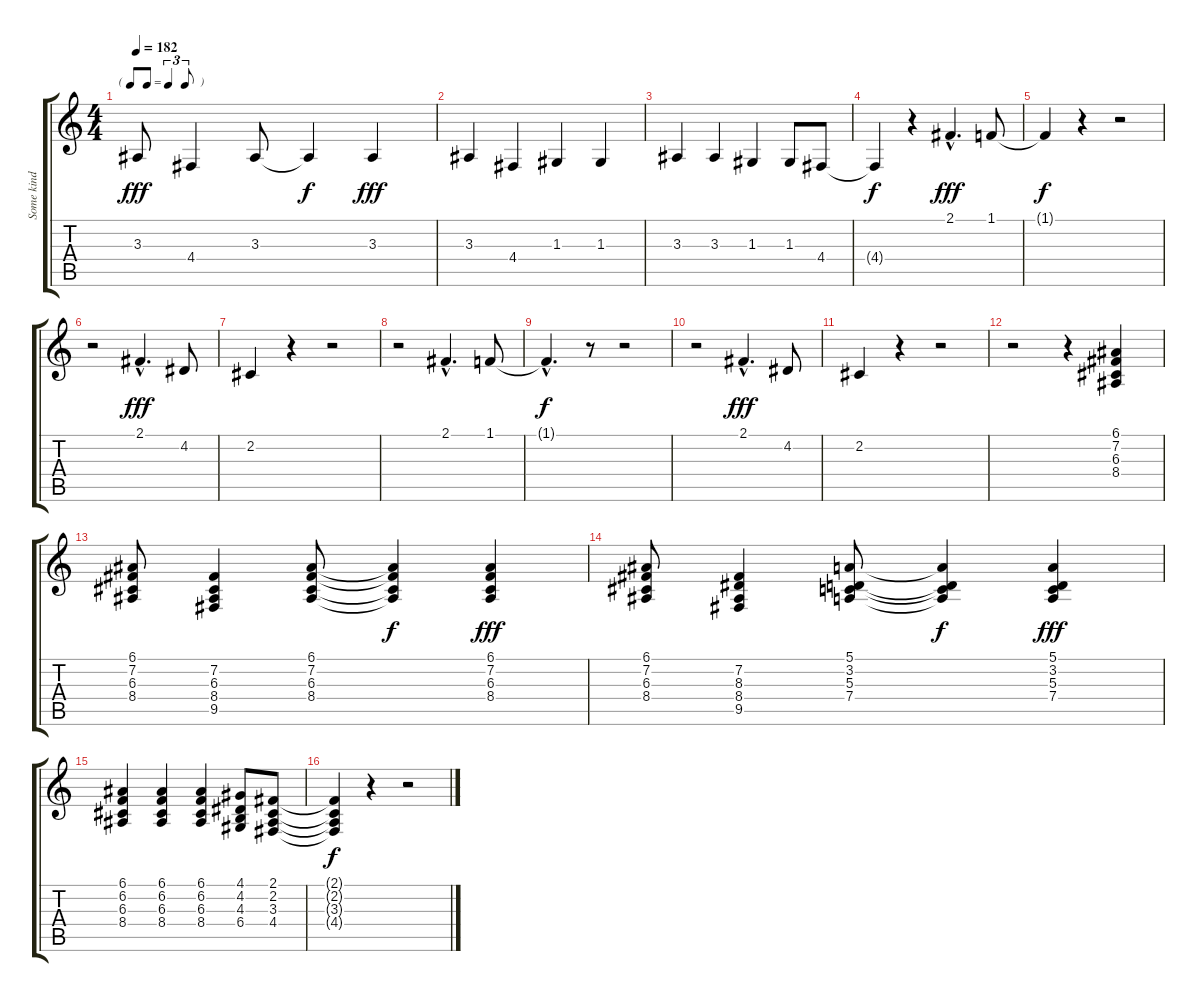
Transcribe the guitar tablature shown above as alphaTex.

\track ("Some kind of vocal interpretations" "Some kind ") {instrument lead6voice}
\staff {score tabs}
\tuning (E4 B3 G3 D3 A2 E2) {hide}
\ts (4 4)
\tf triplet8th
\tempo 182
\clef g2
\ks c
3.3.8{dy fff} 4.4.4 3.3.8 3.3{t}.4{dy f} 3.3.4{dy fff} |
3.3.4 4.4.4 1.3.4 1.3.4 |
3.3.4 3.3.4 1.3.4 1.3.8 4.4.8 |
4.4{t}.4{dy f} r.4 2.1{hac}.4{d dy fff} 1.1.8 |
1.1{t}.4{dy f} r.4 r.2 |
r.2 2.1{hac}.4{d dy fff} 4.2.8 |
2.2.4 r.4 r.2 |
r.2 2.1{hac}.4{d} 1.1.8 |
1.1{hac t}.4{d dy f} r.8 r.2 |
r.2 2.1{hac}.4{d dy fff} 4.2.8 |
2.2.4 r.4 r.2 |
r.2 r.4 (6.1 7.2 6.3 8.4).4 |
(6.1 7.2 6.3 8.4).8 (7.2 6.3 8.4 9.5).4 (6.1 7.2 6.3 8.4).8 (6.1{t} 7.2{t} 6.3{t} 8.4{t}).4{dy f} (6.1 7.2 6.3 8.4).4{dy fff} |
(6.1 7.2 6.3 8.4).8 (7.2 8.3 8.4 9.5).4 (5.1 3.2 5.3 7.4).8 (5.1{t} 3.2{t} 5.3{t} 7.4{t}).4{dy f} (5.1 3.2 5.3 7.4).4{dy fff} |
(6.1 6.2 6.3 8.4).4 (6.1 6.2 6.3 8.4).4 (6.1 6.2 6.3 8.4).4 (4.1 4.2 4.3 6.4).8 (2.1 2.2 3.3 4.4).8 |
(2.1{t} 2.2{t} 3.3{t} 4.4{t}).4{dy f} r.4 r.2
